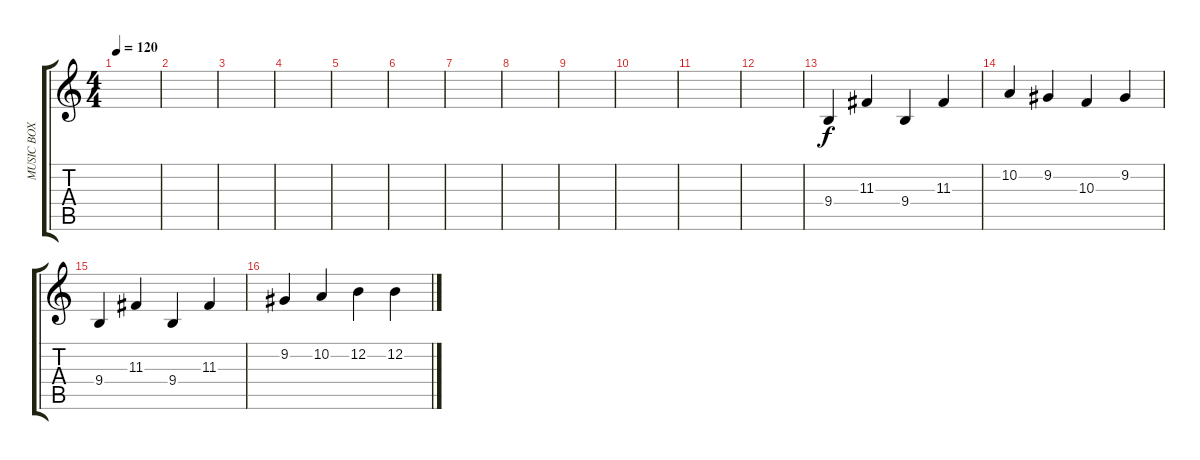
\track ("MUSIC BOX" "MUSIC BOX") {instrument musicbox}
\staff {score tabs}
\tuning (E4 B3 G3 D3 A2 E2) {hide}
\ts (4 4)
\tempo 120
\clef g2
\ks c
|
|
|
|
|
|
|
|
|
|
|
|
9.4.4 11.3.4 9.4.4 11.3.4 |
10.2.4 9.2.4 10.3.4 9.2.4 |
9.4.4 11.3.4 9.4.4 11.3.4 |
9.2.4 10.2.4 12.2.4 12.2.4
